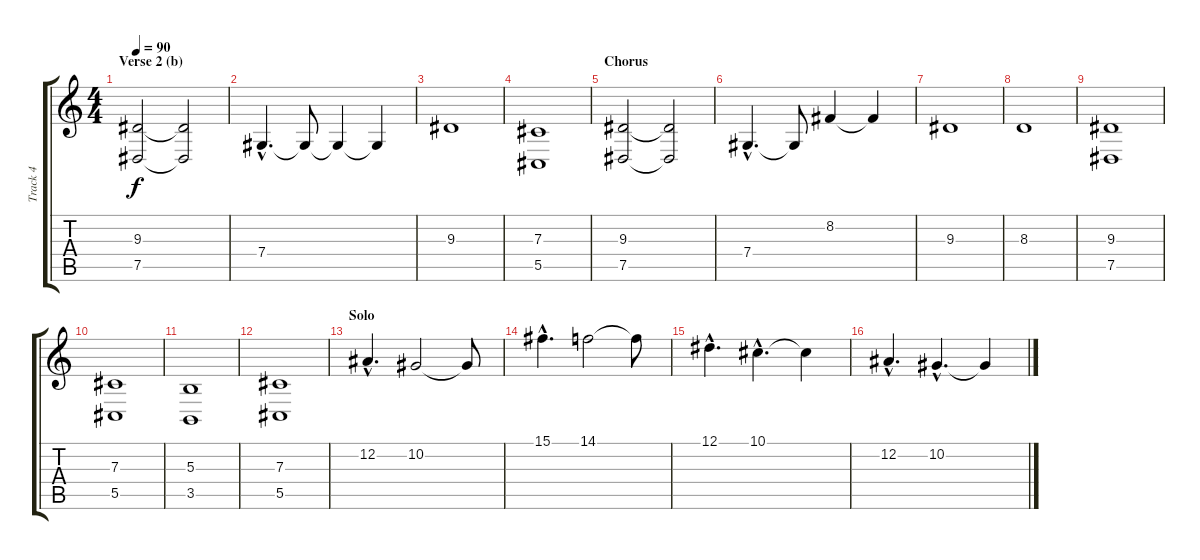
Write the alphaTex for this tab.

\track ("Track 4" "Track 4") {instrument synthstrings1}
\staff {score tabs}
\tuning (Eb4 Bb3 Gb3 Db3 Ab2 Eb2) {hide}
\ts (4 4)
\section ("" "Verse 2 (b)")
\tempo 90
\clef g2
\ks c
(9.3 7.5).2{dy f} (9.3{t} 7.5{t}).2 |
7.4{hac}.4{d} 7.4{t}.8 7.4{t}.4 7.4{t}.4 |
9.3.1 |
(7.3 5.5).1 |
\section ("" "Chorus")
(9.3 7.5).2 (9.3{t} 7.5{t}).2 |
7.4{hac}.4{d} 7.4{t}.8 8.2.4 8.2{t}.4 |
9.3.1 |
8.3.1 |
(9.3 7.5).1 |
(7.3 5.5).1 |
(5.3 3.5).1 |
(7.3 5.5).1 |
\section ("" "Solo")
12.2{hac}.4{d} 10.2.2 10.2{t}.8 |
15.1{hac}.4{d} 14.1.2 14.1{t}.8 |
12.1{hac}.4{d} 10.1{hac}.4{d} 10.1{t}.4 |
12.2{hac}.4{d} 10.2{hac}.4{d} 10.2{t}.4
